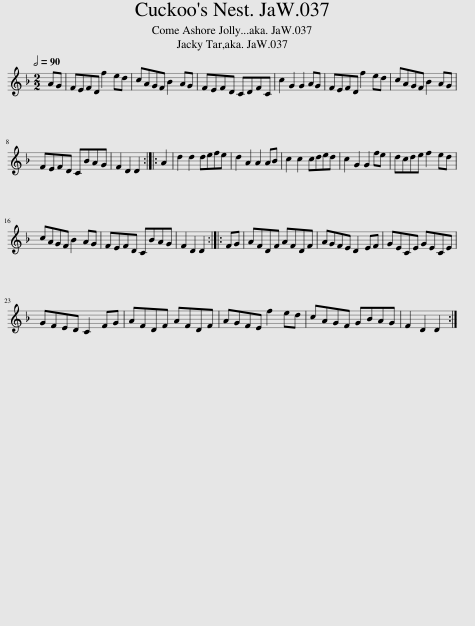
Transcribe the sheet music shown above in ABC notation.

X:1
L:1/8
Q:1/2=90
M:2/2
I:linebreak $
K:Dmin
V:1 treble
V:1
 AG | FEFD f2 ed | cAGF B2 AG | FEFD CDFC | c2 G2 G2 AG | %5
 FEFD f2 ed | cAGF B2 AG |$ FEFD CBAG | F2 D2 D2 :: A2 | %10
 d2 d2 defe | d2 A2 A2 AB | c2 c2 cded | c2 G2 G2 fe | dcde f2 ed |$ %15
 cAGF B2 AG | FEFD CBAG | F2 D2 D2 :: FG | AFDF AFDF | %20
 AGFE D2 EF | GECE GECE |$ GFED C2 FG | AFDF AFDF | AGFE f2 ed | %25
 cAGF GBAG | F2 D2 D2 :| %27
